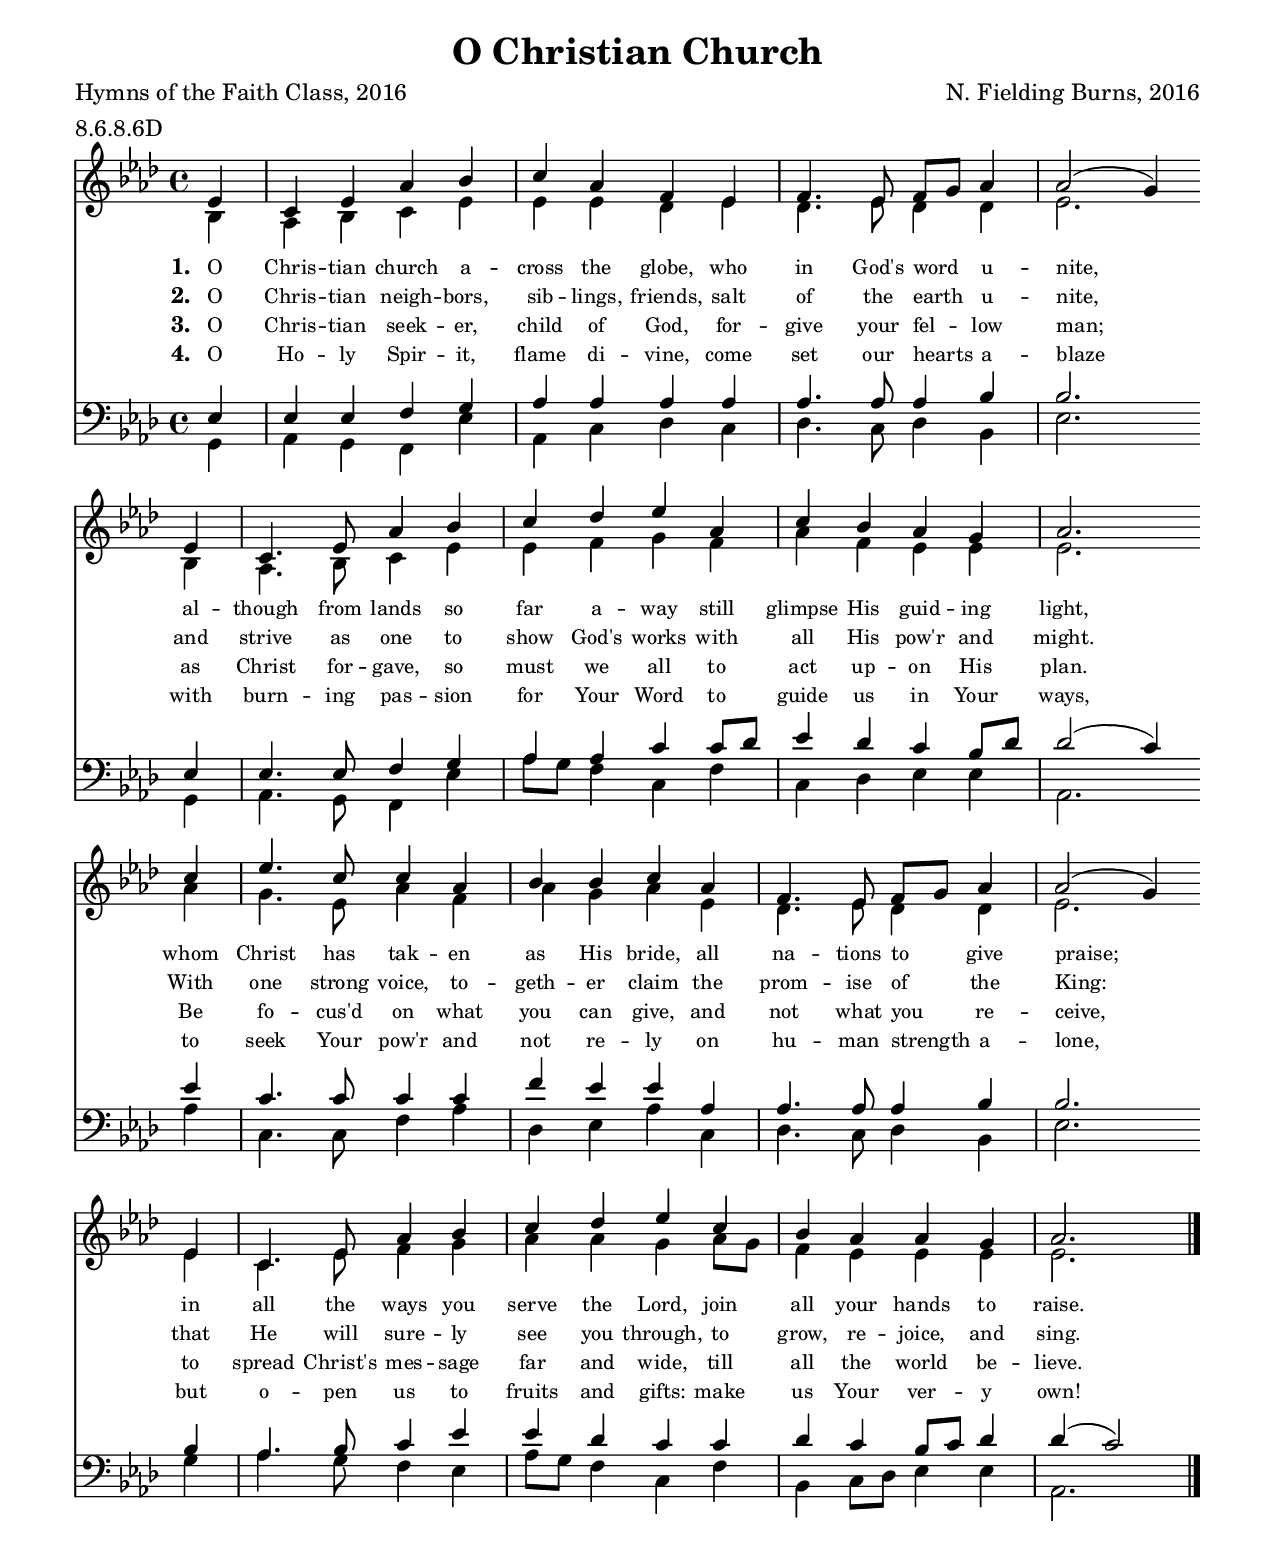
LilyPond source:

\include "hymn.ily"

\header
{
  title = "O Christian Church"
  poet = "Hymns of the Faith Class, 2016"
  composer = "N. Fielding Burns, 2016"
  tune = "Saline"
  meter = "8.6.8.6D"
}

global =
{
  \time 4/4
  \key aes \major
  \partial 4
}

stanzas = <<
  \new Lyrics \lyricsto "sopranos" {
    \set stanza = "1. "

    O Chris -- tian church a -- cross the globe,
    who in God's word _ u -- nite,
    al -- though from lands so far a -- way
    still glimpse His guid -- ing light,
    whom Christ has tak -- en as His bride,
    all na -- tions to _ give praise;
    in all the ways you serve the Lord,
    join all your hands to raise.
  }

  \new Lyrics \lyricsto "sopranos" {
    \set stanza = "2. "

    O Chris -- tian neigh -- bors, sib -- lings, friends,
    salt of the earth _ u -- nite,
    and strive as one to show God's works
    with all His pow'r and might.
    With one strong voice, to -- geth -- er claim
    the prom -- ise of _ the King:
    that He will sure -- ly see you through,
    to grow, re -- joice, and sing.
  }

  \new Lyrics \lyricsto "sopranos" {
    \set stanza = "3. "

    O Chris -- tian seek -- er, child of God,
    for -- give your fel -- _ low man;
    as Christ for -- gave, so must we all
    to act up -- on His plan.
    Be fo -- cus'd on what you can give,
    and not what you _ re -- ceive,
    to spread Christ's mes -- sage far and wide,
    till all the world be -- lieve.
  }

  \new Lyrics \lyricsto "sopranos" {
    \set stanza = "4. "

    O Ho -- ly Spir -- it, flame di -- vine,
    come set our hearts _ a -- blaze
    with burn -- ing pas -- sion for Your Word
    to guide us in Your ways,
    to seek Your pow'r and not re -- ly
    on hu -- man strength _ a -- lone,
    but o -- pen us to fruits and gifts:
    make us Your ver -- y own!
  }
>>

soprano = \relative c' {
  ees4
  c ees aes bes
  c aes f ees
  f4. ees8 f g aes4
  aes2( g4)

  \linebreak

  ees4
  c4. ees8 aes4 bes
  c des ees aes,
  c bes aes g
  aes2.

  \linebreak

  c4
  ees4. c8 c4 aes
  bes bes c aes
  f4. ees8 f g aes4
  aes2( g4)

  \linebreak

  ees4
  c4. ees8 aes4 bes
  c des ees c
  bes aes aes g
  aes2.
}

alto = \relative c' {
  bes4
  aes bes c ees
  ees ees des ees
  des4. ees8 des4 des
  ees2.

  bes4
  aes4. bes8 c4 ees
  ees f g f
  aes f ees ees
  ees2.

  aes4
  g4. ees8 aes4 f
  aes g aes ees
  des4. ees8 des4 des
  ees2.

  ees4
  c4. ees8 f4 g
  aes aes g aes8 g
  f4 ees ees ees
  ees2.
}

tenor = \relative c {
  ees4
  ees ees f g
  aes aes aes aes
  aes4. aes8 aes4 bes
  bes2.

  ees,4
  ees4. ees8 f4 g
  aes aes c c8 des
  ees4 des c bes8 des
  des2( c4)

  ees4
  c4. c8 c4 c
  f ees ees aes,
  aes4. aes8 aes4 bes
  bes2.

  bes4
  aes4. bes8 c4 ees
  ees des c c
  des c bes8 c des4
  des( c2)
}

bass = \relative c {
  g4
  aes g f ees'
  aes, c des c
  des4. c8 des4 bes
  ees2.

  g,4
  aes4. g8 f4 ees'
  aes8 g f4 c f
  c des ees ees
  aes,2.

  aes'4
  c,4. c8 f4 aes
  des, ees aes c,
  des4. c8 des4 bes
  ees2.

  g4
  aes4. g8 f4 ees
  aes8 g f4 c f
  bes, c8 des ees4 ees
  aes,2.
}

\include "hymn-template.ily"
